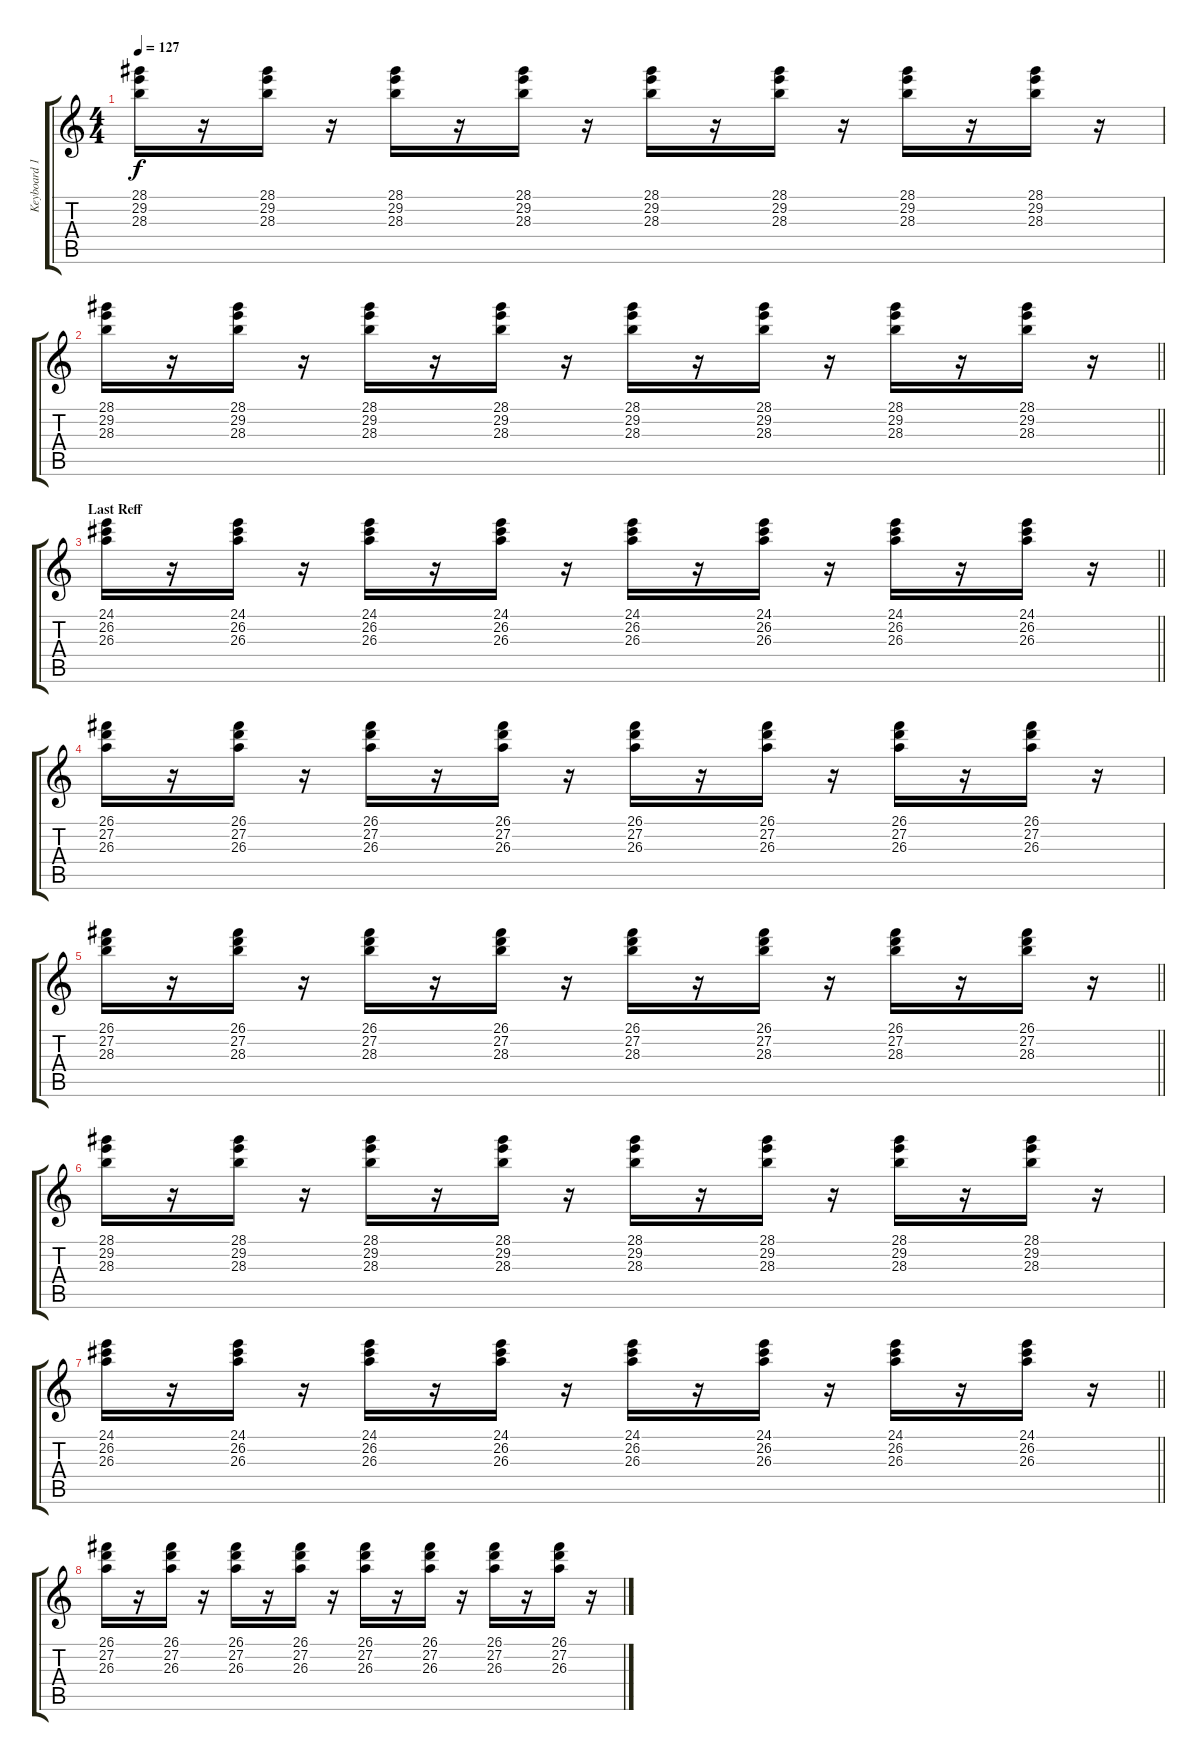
\track ("Keyboard 1" "Keyboard 1") {instrument acousticgrandpiano}
\staff {score tabs}
\tuning (E4 B3 G3 D3 A2 E2) {hide}
\ts (4 4)
\tempo 127
\clef g2
\ks c
(28.1 29.2 28.3).16{dy f} r.16 (28.1 29.2 28.3).16 r.16 (28.1 29.2 28.3).16 r.16 (28.1 29.2 28.3).16 r.16 (28.1 29.2 28.3).16 r.16 (28.1 29.2 28.3).16 r.16 (28.1 29.2 28.3).16 r.16 (28.1 29.2 28.3).16 r.16 |
\barLineRight lightlight
(28.1 29.2 28.3).16 r.16 (28.1 29.2 28.3).16 r.16 (28.1 29.2 28.3).16 r.16 (28.1 29.2 28.3).16 r.16 (28.1 29.2 28.3).16 r.16 (28.1 29.2 28.3).16 r.16 (28.1 29.2 28.3).16 r.16 (28.1 29.2 28.3).16 r.16 |
\section ("" "Last Reff")
\barLineRight lightlight
(24.1 26.2 26.3).16 r.16 (24.1 26.2 26.3).16 r.16 (24.1 26.2 26.3).16 r.16 (24.1 26.2 26.3).16 r.16 (24.1 26.2 26.3).16 r.16 (24.1 26.2 26.3).16 r.16 (24.1 26.2 26.3).16 r.16 (24.1 26.2 26.3).16 r.16 |
(26.1 27.2 26.3).16 r.16 (26.1 27.2 26.3).16 r.16 (26.1 27.2 26.3).16 r.16 (26.1 27.2 26.3).16 r.16 (26.1 27.2 26.3).16 r.16 (26.1 27.2 26.3).16 r.16 (26.1 27.2 26.3).16 r.16 (26.1 27.2 26.3).16 r.16 |
\barLineRight lightlight
(26.1 27.2 28.3).16 r.16 (26.1 27.2 28.3).16 r.16 (26.1 27.2 28.3).16 r.16 (26.1 27.2 28.3).16 r.16 (26.1 27.2 28.3).16 r.16 (26.1 27.2 28.3).16 r.16 (26.1 27.2 28.3).16 r.16 (26.1 27.2 28.3).16 r.16 |
(28.1 29.2 28.3).16 r.16 (28.1 29.2 28.3).16 r.16 (28.1 29.2 28.3).16 r.16 (28.1 29.2 28.3).16 r.16 (28.1 29.2 28.3).16 r.16 (28.1 29.2 28.3).16 r.16 (28.1 29.2 28.3).16 r.16 (28.1 29.2 28.3).16 r.16 |
\barLineRight lightlight
(24.1 26.2 26.3).16 r.16 (24.1 26.2 26.3).16 r.16 (24.1 26.2 26.3).16 r.16 (24.1 26.2 26.3).16 r.16 (24.1 26.2 26.3).16 r.16 (24.1 26.2 26.3).16 r.16 (24.1 26.2 26.3).16 r.16 (24.1 26.2 26.3).16 r.16 |
(26.1 27.2 26.3).16 r.16 (26.1 27.2 26.3).16 r.16 (26.1 27.2 26.3).16 r.16 (26.1 27.2 26.3).16 r.16 (26.1 27.2 26.3).16 r.16 (26.1 27.2 26.3).16 r.16 (26.1 27.2 26.3).16 r.16 (26.1 27.2 26.3).16 r.16
